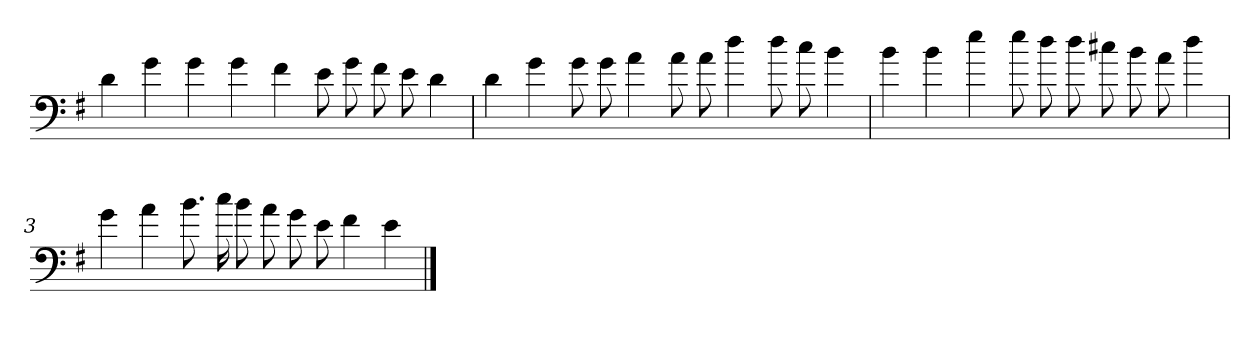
**kern
*part1
*staff1
*clefF4
*k[f#]
*e:
=
4d
4g
4g
4g
4f#
8e
8g
8f#
8e
4d
=1
4d
4g
8g
8g
4a
8a
8a
4dd
8dd
8cc
4b
=2
4b
4b
4ee
8ee
8dd
8dd
8cc#X
8b
8a
4dd
=3
4g
4a
8.b
16cc
8b
8a
8g
8e
4f#
4e
==
*-
